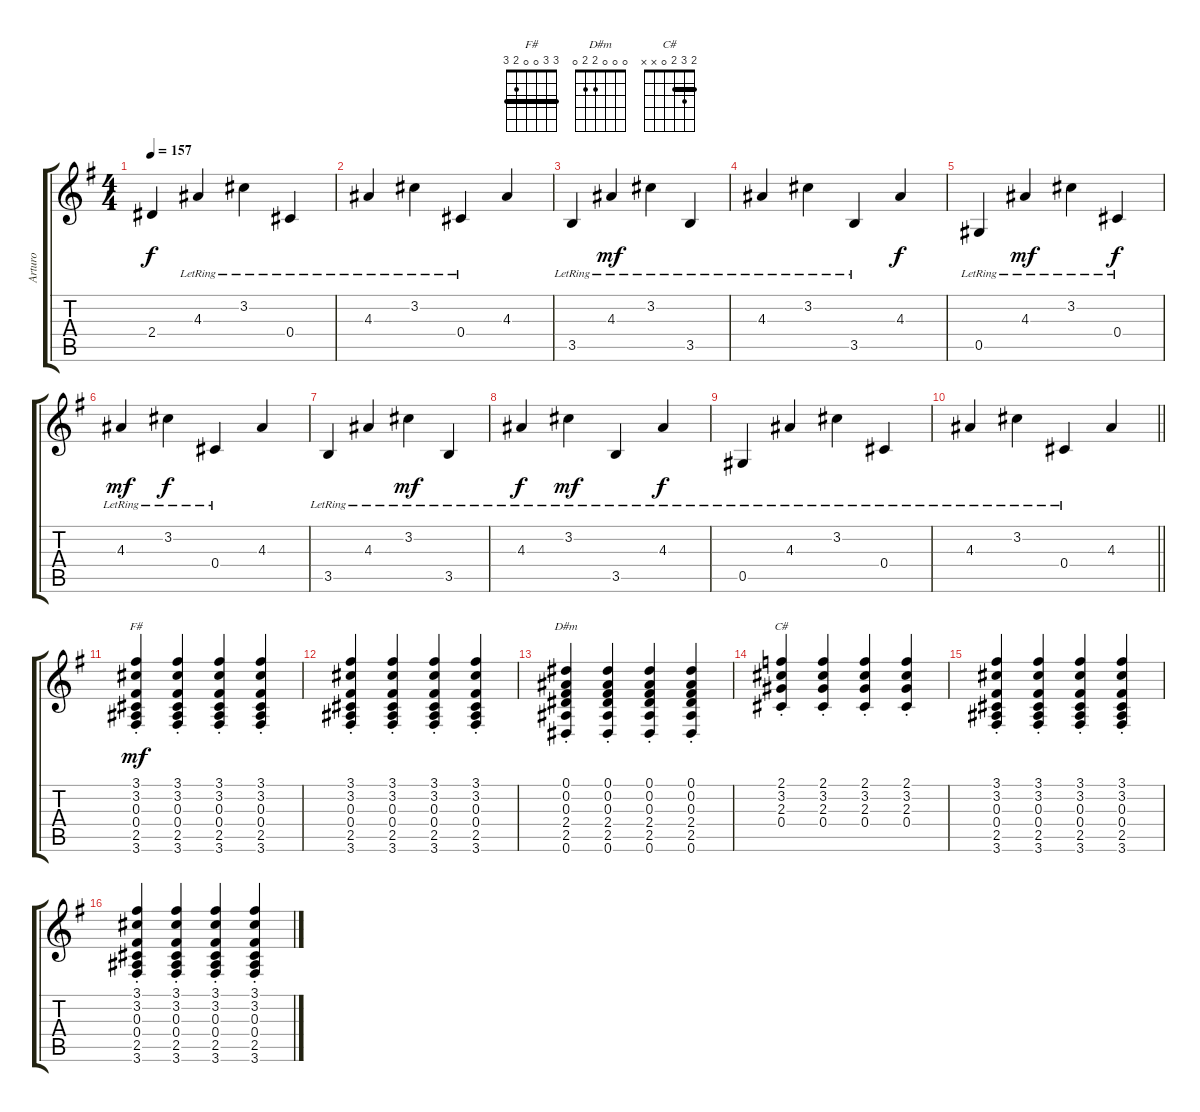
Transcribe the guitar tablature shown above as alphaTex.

\track ("Arturo" "Arturo") {instrument acousticguitarsteel}
\staff {score tabs}
\tuning (Eb4 Bb3 Gb3 Db3 Ab2 Eb2) {hide}
\chord ("F#" 3 3 0 0 2 3) {barre 3}
\chord ("D#m" 0 0 0 2 2 0)
\chord ("C#" 2 3 2 0 x x) {barre 2}
\ts (4 4)
\tempo 157
\clef g2
\ks g
2.4.4{dy f} 4.3{lr}.4 3.2{lr}.4 0.4{lr}.4 |
4.3{lr}.4 3.2{lr}.4 0.4{lr}.4 4.3.4 |
3.5{lr}.4 4.3{lr}.4{dy mf} 3.2{lr}.4 3.5{lr}.4 |
4.3{lr}.4 3.2{lr}.4 3.5{lr}.4 4.3.4{dy f} |
0.5{lr}.4 4.3{lr}.4{dy mf} 3.2{lr}.4 0.4{lr}.4{dy f} |
4.3{lr}.4{dy mf} 3.2{lr}.4{dy f} 0.4{lr}.4 4.3.4 |
3.5{lr}.4 4.3{lr}.4 3.2{lr}.4{dy mf} 3.5{lr}.4 |
4.3{lr}.4{dy f} 3.2{lr}.4{dy mf} 3.5{lr}.4 4.3{lr}.4{dy f} |
0.5{lr}.4 4.3{lr}.4 3.2{lr}.4 0.4{lr}.4 |
\barLineRight lightlight
4.3{lr}.4 3.2{lr}.4 0.4{lr}.4 4.3.4 |
(3.1{st} 3.2{st} 0.3{st} 0.4{st} 2.5{st} 3.6{st}).4{ch "F#" dy mf} (3.1{st} 3.2{st} 0.3{st} 0.4{st} 2.5{st} 3.6{st}).4 (3.1{st} 3.2{st} 0.3{st} 0.4{st} 2.5{st} 3.6{st}).4 (3.1{st} 3.2{st} 0.3{st} 0.4{st} 2.5{st} 3.6{st}).4 |
(3.1{st} 3.2{st} 0.3{st} 0.4{st} 2.5{st} 3.6{st}).4 (3.1{st} 3.2{st} 0.3{st} 0.4{st} 2.5{st} 3.6{st}).4 (3.1{st} 3.2{st} 0.3{st} 0.4{st} 2.5{st} 3.6{st}).4 (3.1{st} 3.2{st} 0.3{st} 0.4{st} 2.5{st} 3.6{st}).4 |
(0.1{st} 0.2{st} 0.3{st} 2.4{st} 2.5{st} 0.6{st}).4{ch "D#m"} (0.1{st} 0.2{st} 0.3{st} 2.4{st} 2.5{st} 0.6{st}).4 (0.1{st} 0.2{st} 0.3{st} 2.4{st} 2.5{st} 0.6{st}).4 (0.1{st} 0.2{st} 0.3{st} 2.4{st} 2.5{st} 0.6{st}).4 |
(2.1{st} 3.2{st} 2.3{st} 0.4{st}).4{ch "C#"} (2.1{st} 3.2{st} 2.3{st} 0.4{st}).4 (2.1{st} 3.2{st} 2.3{st} 0.4{st}).4 (2.1{st} 3.2{st} 2.3{st} 0.4{st}).4 |
(3.1{st} 3.2{st} 0.3{st} 0.4{st} 2.5{st} 3.6{st}).4 (3.1{st} 3.2{st} 0.3{st} 0.4{st} 2.5{st} 3.6{st}).4 (3.1{st} 3.2{st} 0.3{st} 0.4{st} 2.5{st} 3.6{st}).4 (3.1{st} 3.2{st} 0.3{st} 0.4{st} 2.5{st} 3.6{st}).4 |
(3.1{st} 3.2{st} 0.3{st} 0.4{st} 2.5{st} 3.6{st}).4 (3.1{st} 3.2{st} 0.3{st} 0.4{st} 2.5{st} 3.6{st}).4 (3.1{st} 3.2{st} 0.3{st} 0.4{st} 2.5{st} 3.6{st}).4 (3.1{st} 3.2{st} 0.3{st} 0.4{st} 2.5{st} 3.6{st}).4
